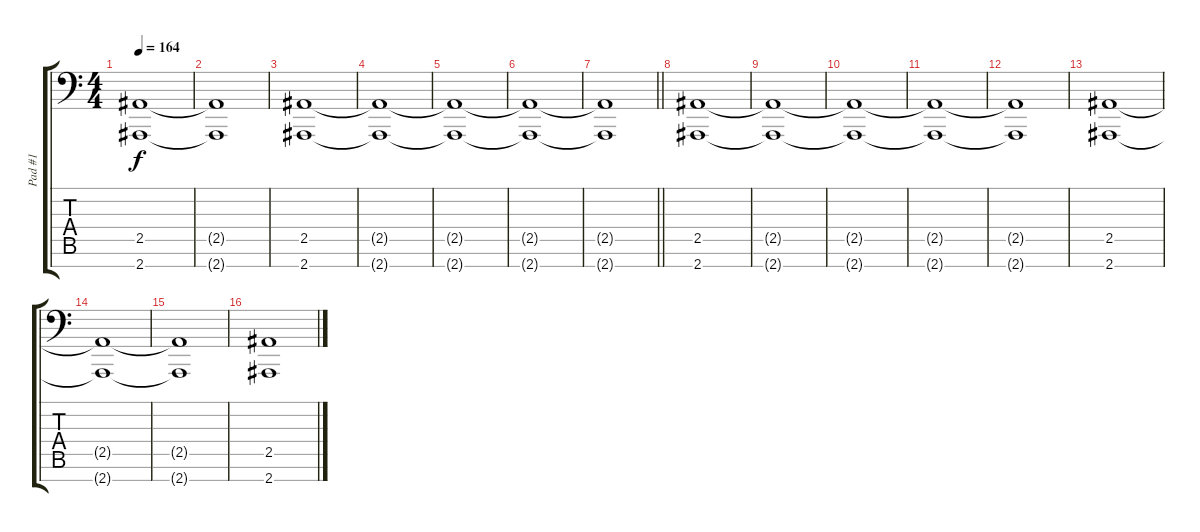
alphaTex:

\track ("Pad #1" "Pad #1") {instrument pad2warm}
\staff {score tabs}
\tuning (Eb4 Bb3 Gb3 Db3 Ab2 Eb2 Ab1) {hide}
\ts (4 4)
\tempo 164
\clef f4
\ks c
(2.5{t} 2.7{t}).1{dy f} |
(2.5{t} 2.7{t}).1 |
(2.5 2.7).1 |
(2.5{t} 2.7{t}).1 |
(2.5{t} 2.7{t}).1 |
(2.5{t} 2.7{t}).1 |
\barLineRight lightlight
(2.5{t} 2.7{t}).1 |
\section ("" "")
(2.5 2.7).1 |
(2.5{t} 2.7{t}).1 |
(2.5{t} 2.7{t}).1 |
(2.5{t} 2.7{t}).1 |
(2.5{t} 2.7{t}).1 |
(2.5 2.7).1 |
(2.5{t} 2.7{t}).1 |
(2.5{t} 2.7{t}).1 |
(2.5 2.7).1
